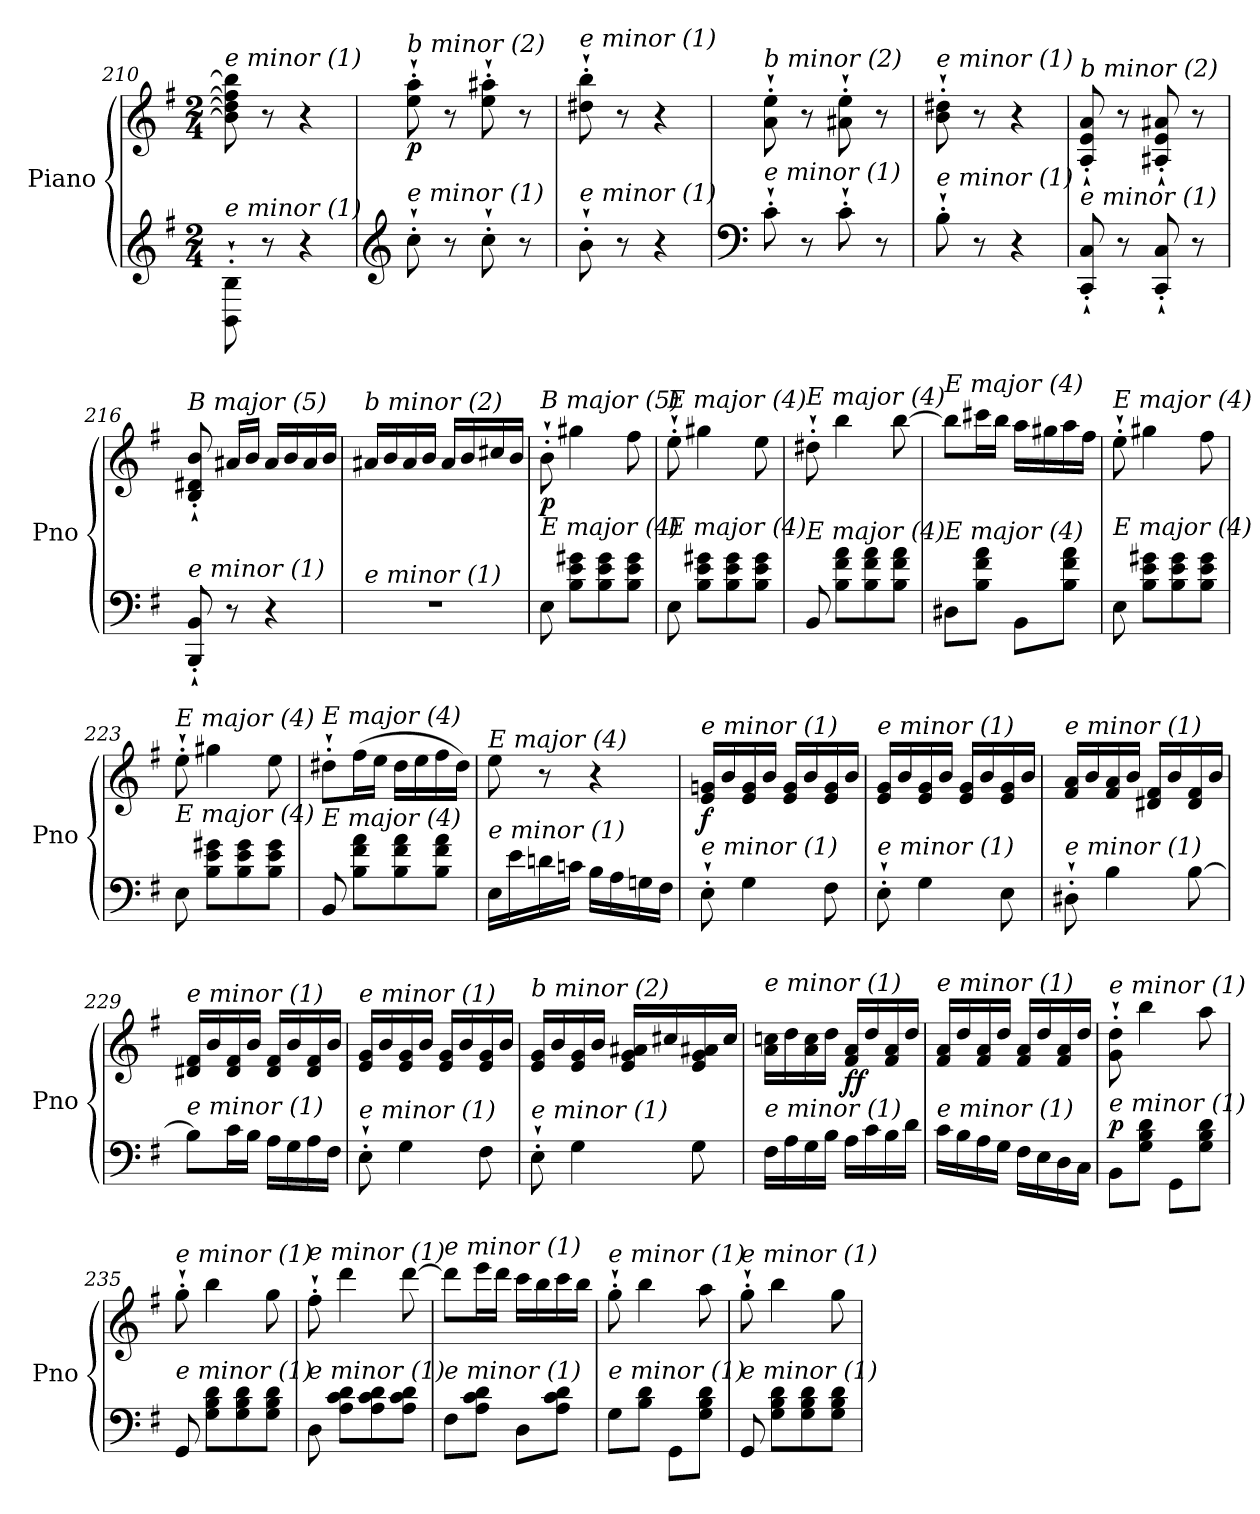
**kern	**kern	**dynam
*part1	*part1	*part1
*staff2	*staff1	*staff1/2
*I"Piano	*	*
*I'Pno	*	*
*clefG2	*clefG2	*
*k[f#]	*k[f#]	*
*M2/4	*M2/4	*
=210	=210	=210
!	!LO:TX:i:t=e minor (1)	!
!LO:TX:i:t=e minor (1)	!	!
8BB\'` 8B\'`	8b\] 8dd#\] 8ff#\] 8bb\]	.
8r	8r	.
4r	4r	.
=211	=211	=211
*clefG2	*	*
!	!LO:TX:i:t=b minor (2)	!
!LO:TX:i:t=e minor (1)	!	!
!	!	!LO:DY:b
8cc'`\	8ee\'` 8aa\'`	p
8r	8r	.
8cc'`\	8ee\'` 8aa#X\'`	.
8r	8r	.
=212	=212	=212
!	!LO:TX:i:t=e minor (1)	!
!LO:TX:i:t=e minor (1)	!	!
8b'`\	8dd#X\'` 8bb\'`	.
8r	8r	.
4r	4r	.
!!LO:LB:g=z
=213	=213	=213
*clefF4	*	*
!	!LO:TX:i:t=b minor (2)	!
!LO:TX:i:t=e minor (1)	!	!
8c'`\	8a\'` 8ee\'`	.
8r	8r	.
8c'`\	8a#X\'` 8ee\'`	.
8r	8r	.
=214	=214	=214
!	!LO:TX:i:t=e minor (1)	!
!LO:TX:i:t=e minor (1)	!	!
8B'`\	8b\'` 8dd#X\'`	.
8r	8r	.
4r	4r	.
=215	=215	=215
!	!LO:TX:i:t=b minor (2)	!
!LO:TX:i:t=e minor (1)	!	!
8CC/'` 8C/'`	8A/'` 8e/'` 8a/'`	.
8r	8r	.
8CC/'` 8C/'`	8A#X/'` 8e/'` 8a#X/'`	.
8r	8r	.
=216	=216	=216
!	!LO:TX:i:t=B major (5)	!
!LO:TX:i:t=e minor (1)	!	!
!	!	!LO:DY:a=2
8BBB/'` 8BB/'`	8B/'` 8d#X/'` 8b/'`	other-dynamics
8r	16a#X/LL	.
.	16b/JJ	.
4r	16a#/LL	.
.	16b/	.
.	16a#/	.
.	16b/JJ	.
=217	=217	=217
!	!LO:TX:i:t=b minor (2)	!
!LO:TX:i:t=e minor (1)	!	!
2r	16a#X/LL	.
.	16b/	.
.	16a#/	.
.	16b/JJ	.
.	16a#/LL	.
.	16b/	.
.	16cc#X/	.
.	16b/JJ	.
=218	=218	=218
!	!LO:TX:i:t=B major (5)	!
!LO:TX:i:t=E major (4)	!	!
!	!	!LO:DY:b
8E\	8b'`\	p
8B\ 8e\ 8g#X\L	4gg#X\	.
8B\ 8e\ 8g#\	.	.
8B\ 8e\ 8g#\J	8ff#\	.
=219	=219	=219
!	!LO:TX:i:t=E major (4)	!
!LO:TX:i:t=E major (4)	!	!
8E\	8ee'`\	.
8B\ 8e\ 8g#X\L	4gg#X\	.
8B\ 8e\ 8g#\	.	.
8B\ 8e\ 8g#\J	8ee\	.
!!LO:LB:g=z
=220	=220	=220
!	!LO:TX:i:t=E major (4)	!
!LO:TX:i:t=E major (4)	!	!
8BB/	8dd#X'`\	.
8B\ 8f#\ 8a\L	4bb\	.
8B\ 8f#\ 8a\	.	.
8B\ 8f#\ 8a\J	[8bb\	.
=221	=221	=221
!	!LO:TX:i:t=E major (4)	!
!LO:TX:i:t=E major (4)	!	!
8D#X\L	8bb\L]	.
8B\ 8f#\ 8a\J	16ccc#X\L	.
.	16bb\JJ	.
8BB\L	16aa\LL	.
.	16gg#X\	.
8B\ 8f#\ 8a\J	16aa\	.
.	16ff#\JJ	.
=222	=222	=222
!	!LO:TX:i:t=E major (4)	!
!LO:TX:i:t=E major (4)	!	!
8E\	8ee'`\	.
8B\ 8e\ 8g#X\L	4gg#X\	.
8B\ 8e\ 8g#\	.	.
8B\ 8e\ 8g#\J	8ff#\	.
=223	=223	=223
!	!LO:TX:i:t=E major (4)	!
!LO:TX:i:t=E major (4)	!	!
8E\	8ee'`\	.
8B\ 8e\ 8g#X\L	4gg#X\	.
8B\ 8e\ 8g#\	.	.
8B\ 8e\ 8g#\J	8ee\	.
=224	=224	=224
!	!LO:TX:i:t=E major (4)	!
!LO:TX:i:t=E major (4)	!	!
8BB/	8dd#X'`\L	.
8B\ 8f#\ 8a\L	(>16ff#\L	.
.	16ee\JJ	.
8B\ 8f#\ 8a\	16dd#\LL	.
.	16ee\	.
8B\ 8f#\ 8a\J	16ff#\	.
.	16dd#\JJ)	.
=225	=225	=225
!	!LO:TX:i:t=E major (4)	!
!LO:TX:i:t=e minor (1)	!	!
16E\LL	8ee\	.
16e\	.	.
16dn\	8r	.
16cn\JJ	.	.
16B\LL	4r	.
16A\	.	.
16Gn\	.	.
16F#\JJ	.	.
!!LO:LB:g=z
=226	=226	=226
!	!LO:TX:i:t=e minor (1)	!
!LO:TX:i:t=e minor (1)	!	!
!	!	!LO:DY:b
8E'`\	16e/ 16gn/LL	f
.	16b/	.
4G\	16e/ 16g/	.
.	16b/JJ	.
.	16e/ 16g/LL	.
.	16b/	.
8F#\	16e/ 16g/	.
.	16b/JJ	.
=227	=227	=227
!	!LO:TX:i:t=e minor (1)	!
!LO:TX:i:t=e minor (1)	!	!
8E'`\	16e/ 16g/LL	.
.	16b/	.
4G\	16e/ 16g/	.
.	16b/JJ	.
.	16e/ 16g/LL	.
.	16b/	.
8E\	16e/ 16g/	.
.	16b/JJ	.
=228	=228	=228
!	!LO:TX:i:t=e minor (1)	!
!LO:TX:i:t=e minor (1)	!	!
8D#X'`\	16f#/ 16a/LL	.
.	16b/	.
4B\	16f#/ 16a/	.
.	16b/JJ	.
.	16d#X/ 16f#/LL	.
.	16b/	.
[8B\	16d#/ 16f#/	.
.	16b/JJ	.
=229	=229	=229
!	!LO:TX:i:t=e minor (1)	!
!LO:TX:i:t=e minor (1)	!	!
8B\L]	16d#X/ 16f#/LL	.
.	16b/	.
16c\L	16d#/ 16f#/	.
16B\JJ	16b/JJ	.
16A\LL	16d#/ 16f#/LL	.
16G\	16b/	.
16A\	16d#/ 16f#/	.
16F#\JJ	16b/JJ	.
=230	=230	=230
!	!LO:TX:i:t=e minor (1)	!
!LO:TX:i:t=e minor (1)	!	!
!	!	!LO:DY:b
8E'`\	16e/ 16g/LL	other-dynamics
.	16b/	.
4G\	16e/ 16g/	.
.	16b/JJ	.
.	16e/ 16g/LL	.
.	16b/	.
8F#\	16e/ 16g/	.
.	16b/JJ	.
!!LO:LB:g=z
=231	=231	=231
!	!LO:TX:i:t=b minor (2)	!
!LO:TX:i:t=e minor (1)	!	!
8E'`\	16e/ 16g/LL	.
.	16b/	.
4G\	16e/ 16g/	.
.	16b/JJ	.
.	16e/ 16g/ 16a#Xi/LL	.
.	16cc#X/	.
8G\	16e/ 16g/ 16a#Xi/	.
.	16cc#/JJ	.
=232	=232	=232
!	!LO:TX:i:t=e minor (1)	!
!LO:TX:i:t=e minor (1)	!	!
16F#\LL	16a\ 16ccn\LL	.
16A\	16dd\	.
16G\	16a\ 16cc\	.
16B\JJ	16dd\JJ	.
!	!	!LO:DY:b
16A\LL	16f#/ 16a/LL	ff
16c\	16dd/	.
16B\	16f#/ 16a/	.
16d\JJ	16dd/JJ	.
=233	=233	=233
!	!LO:TX:i:t=e minor (1)	!
!LO:TX:i:t=e minor (1)	!	!
16c\LL	16f#/ 16a/LL	.
16B\	16dd/	.
16A\	16f#/ 16a/	.
16G\JJ	16dd/JJ	.
16F#\LL	16f#/ 16a/LL	.
16E\	16dd/	.
16D\	16f#/ 16a/	.
16C\JJ	16dd/JJ	.
=234	=234	=234
!	!LO:TX:i:t=e minor (1)	!
!LO:TX:i:t=e minor (1)	!	!
!	!	!LO:DY:a=2
8BB\L	8g\'` 8dd\'`	p
8G\ 8B\ 8d\J	4bb\	.
8GG\L	.	.
8G\ 8B\ 8d\J	8aa\	.
=235	=235	=235
!	!LO:TX:i:t=e minor (1)	!
!LO:TX:i:t=e minor (1)	!	!
8GG/	8gg'`\	.
8G\ 8B\ 8d\L	4bb\	.
8G\ 8B\ 8d\	.	.
8G\ 8B\ 8d\J	8gg\	.
=236	=236	=236
!	!LO:TX:i:t=e minor (1)	!
!LO:TX:i:t=e minor (1)	!	!
8D\	8ff#'`\	.
8A\ 8c\ 8d\L	4ddd\	.
8A\ 8c\ 8d\	.	.
8A\ 8c\ 8d\J	[8ddd\	.
!!LO:LB:g=z
=237	=237	=237
!	!LO:TX:i:t=e minor (1)	!
!LO:TX:i:t=e minor (1)	!	!
8F#\L	8ddd\L]	.
8A\ 8c\ 8d\J	16eee\L	.
.	16ddd\JJ	.
8D\L	16ccc\LL	.
.	16bb\	.
8A\ 8c\ 8d\J	16ccc\	.
.	16bb\JJ	.
=238	=238	=238
!	!LO:TX:i:t=e minor (1)	!
!LO:TX:i:t=e minor (1)	!	!
8G\L	8gg'`\	.
8B\ 8d\J	4bb\	.
8GG\L	.	.
8G\ 8B\ 8d\J	8aa\	.
=239	=239	=239
!	!LO:TX:i:t=e minor (1)	!
!LO:TX:i:t=e minor (1)	!	!
8GG/	8gg'`\	.
8G\ 8B\ 8d\L	4bb\	.
8G\ 8B\ 8d\	.	.
8G\ 8B\ 8d\J	8gg\	.
=	=	=
*-	*-	*-
